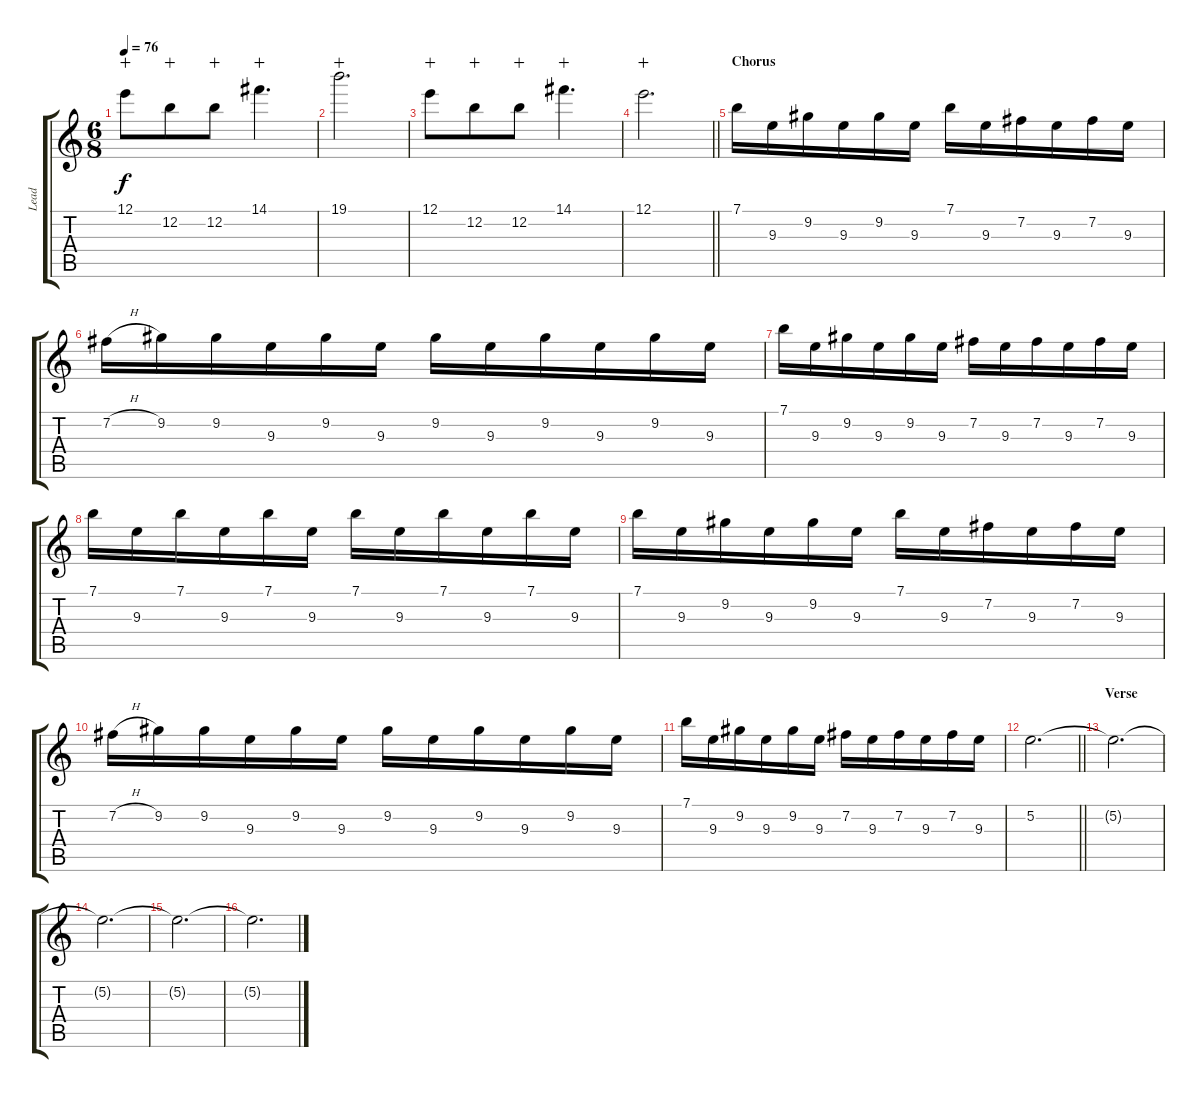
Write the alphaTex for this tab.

\track ("Lead" "Lead") {instrument distortionguitar}
\staff {score tabs}
\tuning (E4 B3 G3 D3 A2 E2) {hide}
\ts (6 8)
\tempo 76
\clef g2
\ks c
12.1.8{dy f wahc} 12.2.8{wahc} 12.2.8{wahc} 14.1.4{d wahc} |
19.1.2{d wahc} |
12.1.8{wahc} 12.2.8{wahc} 12.2.8{wahc} 14.1.4{d wahc} |
\barLineRight lightlight
12.1.2{d wahc} |
\section ("" "Chorus")
7.1.16{instrument distortionguitar} 9.3.16 9.2.16 9.3.16 9.2.16 9.3.16 7.1.16 9.3.16 7.2.16 9.3.16 7.2.16 9.3.16 |
7.2{h}.16 9.2.16 9.2.16 9.3.16 9.2.16 9.3.16 9.2.16 9.3.16 9.2.16 9.3.16 9.2.16 9.3.16 |
7.1.16 9.3.16 9.2.16 9.3.16 9.2.16 9.3.16 7.2.16 9.3.16 7.2.16 9.3.16 7.2.16 9.3.16 |
7.1.16 9.3.16 7.1.16 9.3.16 7.1.16 9.3.16 7.1.16 9.3.16 7.1.16 9.3.16 7.1.16 9.3.16 |
7.1.16 9.3.16 9.2.16 9.3.16 9.2.16 9.3.16 7.1.16 9.3.16 7.2.16 9.3.16 7.2.16 9.3.16 |
7.2{h}.16 9.2.16 9.2.16 9.3.16 9.2.16 9.3.16 9.2.16 9.3.16 9.2.16 9.3.16 9.2.16 9.3.16 |
7.1.16 9.3.16 9.2.16 9.3.16 9.2.16 9.3.16 7.2.16 9.3.16 7.2.16 9.3.16 7.2.16 9.3.16 |
\barLineRight lightlight
5.2.2{d} |
\section ("" "Verse")
5.2{t}.2{d instrument electricguitarclean} |
5.2{t}.2{d} |
5.2{t}.2{d} |
5.2{t}.2{d}
